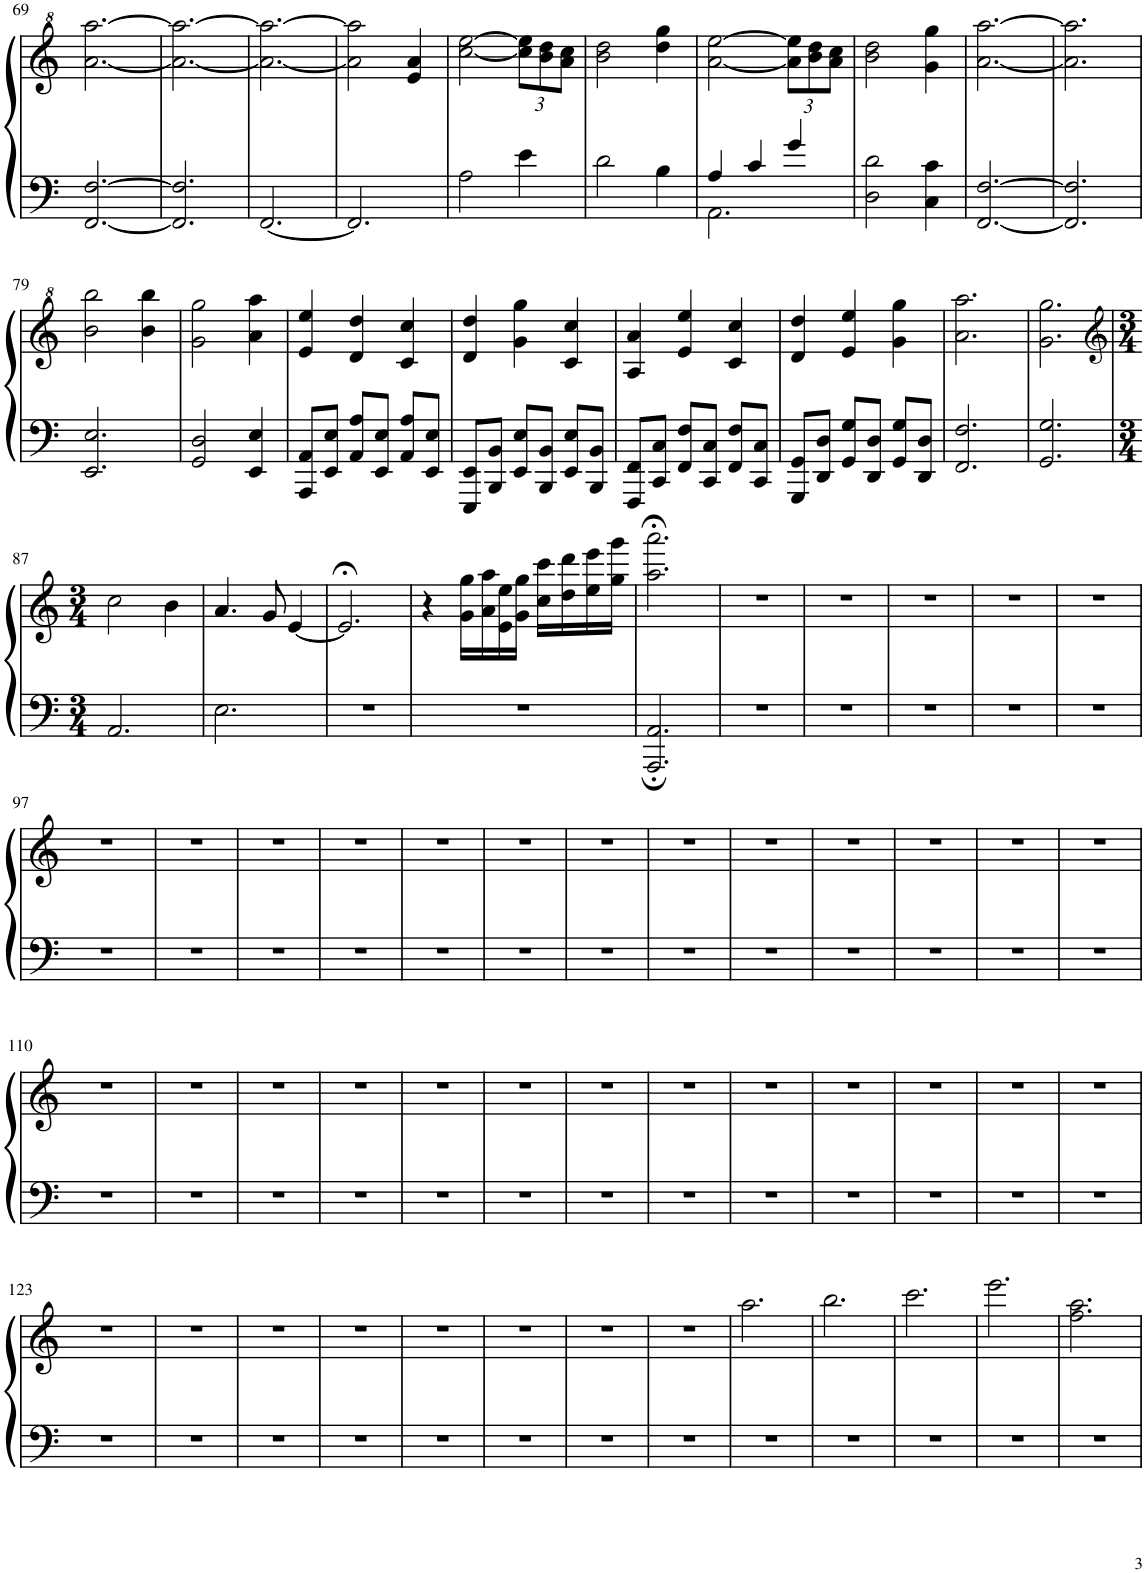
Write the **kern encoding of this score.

**kern	**kern
*part1	*part1
*staff2	*staff1
*I"Piano	*
*I'Pno.	*
!!LO:PB:g=z
*clefF4	*clefG^2
*k[]	*k[]
*M3/4	*M3/4
=69	=69
[2.FF/ [2.F/	[2.aa\ [2.aaa\
=70	=70
2.FF/] 2.F/]	2.aa\_ 2.aaa\_
=71	=71
[2.FF/	2.aa\_ 2.aaa\_
=72	=72
2.FF/]	2aa\] 2aaa\]
.	4ee/ 4aa/
=73	=73
2A\	[2ccc\ [2eee\
*	*Xbrackettup
4e\	12ccc\] 12eee\]L
.	12bb\ 12ddd\
.	12aa\ 12ccc\J
=74	=74
2d\	2bb\ 2ddd\
4B\	4ddd\ 4ggg\
=75	=75
*^	*
4A/	2.AA\	[2aa\ [2eee\
4c/	.	.
4g/	.	12aa\] 12eee\]L
.	.	12bb\ 12ddd\
.	.	12aa\ 12ccc\J
*v	*v	*
=76	=76
2D\ 2d\	2bb\ 2ddd\
4C\ 4c\	4gg\ 4ggg\
=77	=77
[2.FF/ [2.F/	[2.aa\ [2.aaa\
=78	=78
2.FF/] 2.F/]	2.aa\] 2.aaa\]
!!LO:LB:g=z
=79	=79
2.EE/ 2.E/	2bb\ 2bbb\
.	4bb\ 4bbb\
=80	=80
2GG/ 2D/	2gg\ 2ggg\
4EE/ 4E/	4aa\ 4aaa\
=81	=81
8AAA/ 8AA/L	4ee/ 4eee/
8EE/ 8E/J	.
8AA/ 8A/L	4dd/ 4ddd/
8EE/ 8E/J	.
8AA/ 8A/L	4cc/ 4ccc/
8EE/ 8E/J	.
=82	=82
8EEE/ 8EE/L	4dd/ 4ddd/
8BBB/ 8BB/J	.
8EE/ 8E/L	4gg\ 4ggg\
8BBB/ 8BB/J	.
8EE/ 8E/L	4cc/ 4ccc/
8BBB/ 8BB/J	.
=83	=83
8FFF/ 8FF/L	4a/ 4aa/
8CC/ 8C/J	.
8FF/ 8F/L	4ee/ 4eee/
8CC/ 8C/J	.
8FF/ 8F/L	4cc/ 4ccc/
8CC/ 8C/J	.
=84	=84
8GGG/ 8GG/L	4dd/ 4ddd/
8DD/ 8D/J	.
8GG/ 8G/L	4ee/ 4eee/
8DD/ 8D/J	.
8GG/ 8G/L	4gg\ 4ggg\
8DD/ 8D/J	.
=85	=85
2.FF/ 2.F/	2.aa\ 2.aaa\
=86	=86
2.GG/ 2.G/	2.gg\ 2.ggg\
!!LO:LB:g=z
=87	=87
*	*clefG2
*M3/4	*M3/4
2.AA/	2cc\
.	4b\
=88	=88
2.E\	4.a/
.	8g/
.	[4e/
=89	=89
2.r	2.e;</]
=90	=90
2.r	4r
.	16g\ 16gg\LL
.	16a\ 16aa\
.	16e\ 16ee\
.	16g\ 16gg\JJ
.	16cc\ 16ccc\LL
.	16dd\ 16ddd\
.	16ee\ 16eee\
.	16gg\ 16ggg\JJ
=91	=91
2.AAA/; 2.AA/;	2.aa\;< 2.aaa\;<
=92	=92
2.r	2.r
=93	=93
2.r	2.r
=94	=94
2.r	2.r
=95	=95
2.r	2.r
=96	=96
2.r	2.r
!!LO:LB:g=z
=97	=97
2.r	2.r
=98	=98
2.r	2.r
=99	=99
2.r	2.r
=100	=100
2.r	2.r
=101	=101
2.r	2.r
=102	=102
2.r	2.r
=103	=103
2.r	2.r
=104	=104
2.r	2.r
=105	=105
2.r	2.r
=106	=106
2.r	2.r
=107	=107
2.r	2.r
=108	=108
2.r	2.r
=109	=109
2.r	2.r
!!LO:LB:g=z
=110	=110
2.r	2.r
=111	=111
2.r	2.r
=112	=112
2.r	2.r
=113	=113
2.r	2.r
=114	=114
2.r	2.r
=115	=115
2.r	2.r
=116	=116
2.r	2.r
=117	=117
2.r	2.r
=118	=118
2.r	2.r
=119	=119
2.r	2.r
=120	=120
2.r	2.r
=121	=121
2.r	2.r
=122	=122
2.r	2.r
!!LO:LB:g=z
=123	=123
2.r	2.r
=124	=124
2.r	2.r
=125	=125
2.r	2.r
=126	=126
2.r	2.r
=127	=127
2.r	2.r
=128	=128
2.r	2.r
=129	=129
2.r	2.r
=130	=130
2.r	2.r
=131	=131
2.r	2.aa\
=132	=132
2.r	2.bb\
=133	=133
2.r	2.ccc\
=134	=134
2.r	2.eee\
=135	=135
2.r	2.ff\ 2.aa\
=	=
*-	*-
